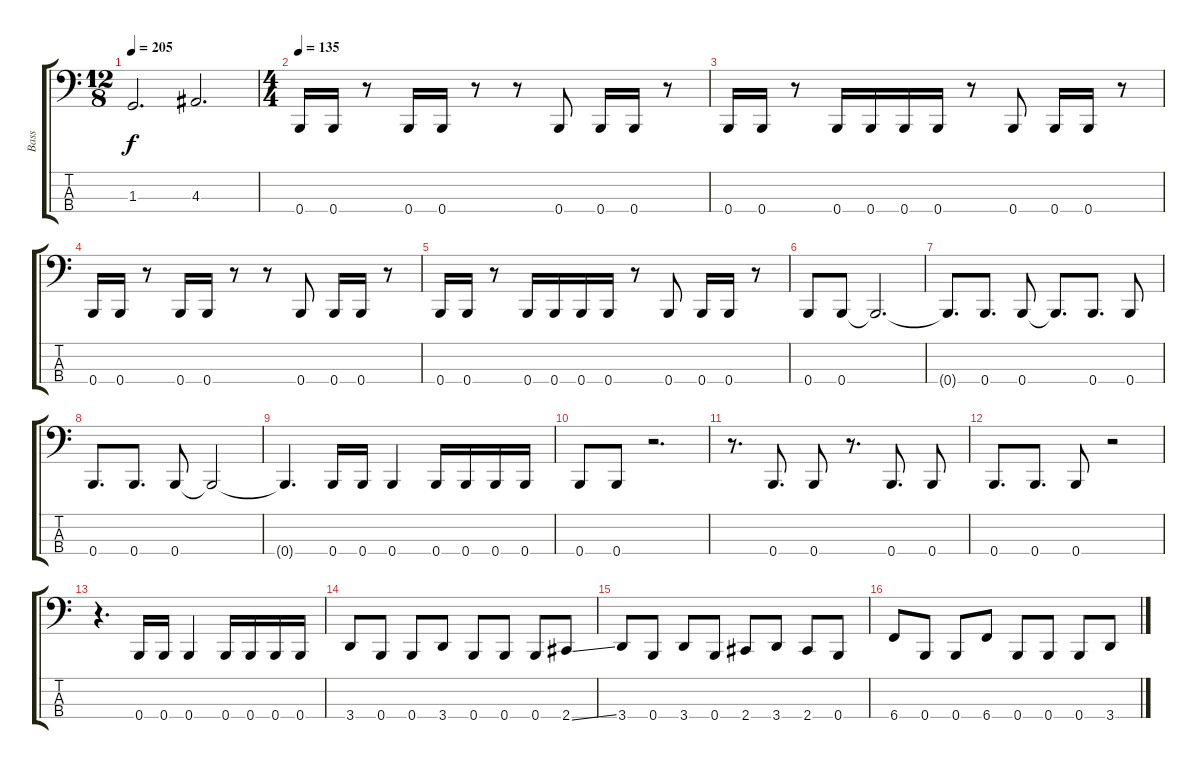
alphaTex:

\track ("Bass" "Bass") {instrument electricbasspick}
\staff {score tabs}
\tuning (E2 B1 Gb1 B0) {hide}
\ts (12 8)
\tempo 205
\clef f4
\ks c
1.3.2{d dy f} 4.3.2{d} |
\ts (4 4)
\tempo 135
0.4.16 0.4.16 r.8 0.4.16 0.4.16 r.8 r.8 0.4.8 0.4.16 0.4.16 r.8 |
0.4.16 0.4.16 r.8 0.4.16 0.4.16 0.4.16 0.4.16 r.8 0.4.8 0.4.16 0.4.16 r.8 |
0.4.16 0.4.16 r.8 0.4.16 0.4.16 r.8 r.8 0.4.8 0.4.16 0.4.16 r.8 |
0.4.16 0.4.16 r.8 0.4.16 0.4.16 0.4.16 0.4.16 r.8 0.4.8 0.4.16 0.4.16 r.8 |
0.4.8 0.4.8 0.4{t}.2{d} |
0.4{t}.8{d} 0.4.8{d} 0.4.8 0.4{t}.8{d} 0.4.8{d} 0.4.8 |
0.4.8{d} 0.4.8{d} 0.4.8 0.4{t}.2 |
0.4{t}.4{d} 0.4.16 0.4.16 0.4.4 0.4.16 0.4.16 0.4.16 0.4.16 |
0.4.8 0.4.8 r.2{d} |
r.8{d} 0.4.8{d} 0.4.8 r.8{d} 0.4.8{d} 0.4.8 |
0.4.8{d} 0.4.8{d} 0.4.8 r.2 |
r.4{d} 0.4.16 0.4.16 0.4.4 0.4.16 0.4.16 0.4.16 0.4.16 |
3.4.8 0.4.8 0.4.8 3.4.8 0.4.8 0.4.8 0.4.8 2.4{ss}.8 |
3.4.8 0.4.8 3.4.8 0.4.8 2.4.8 3.4.8 2.4.8 0.4.8 |
6.4.8 0.4.8 0.4.8 6.4.8 0.4.8 0.4.8 0.4.8 3.4{ss}.8
